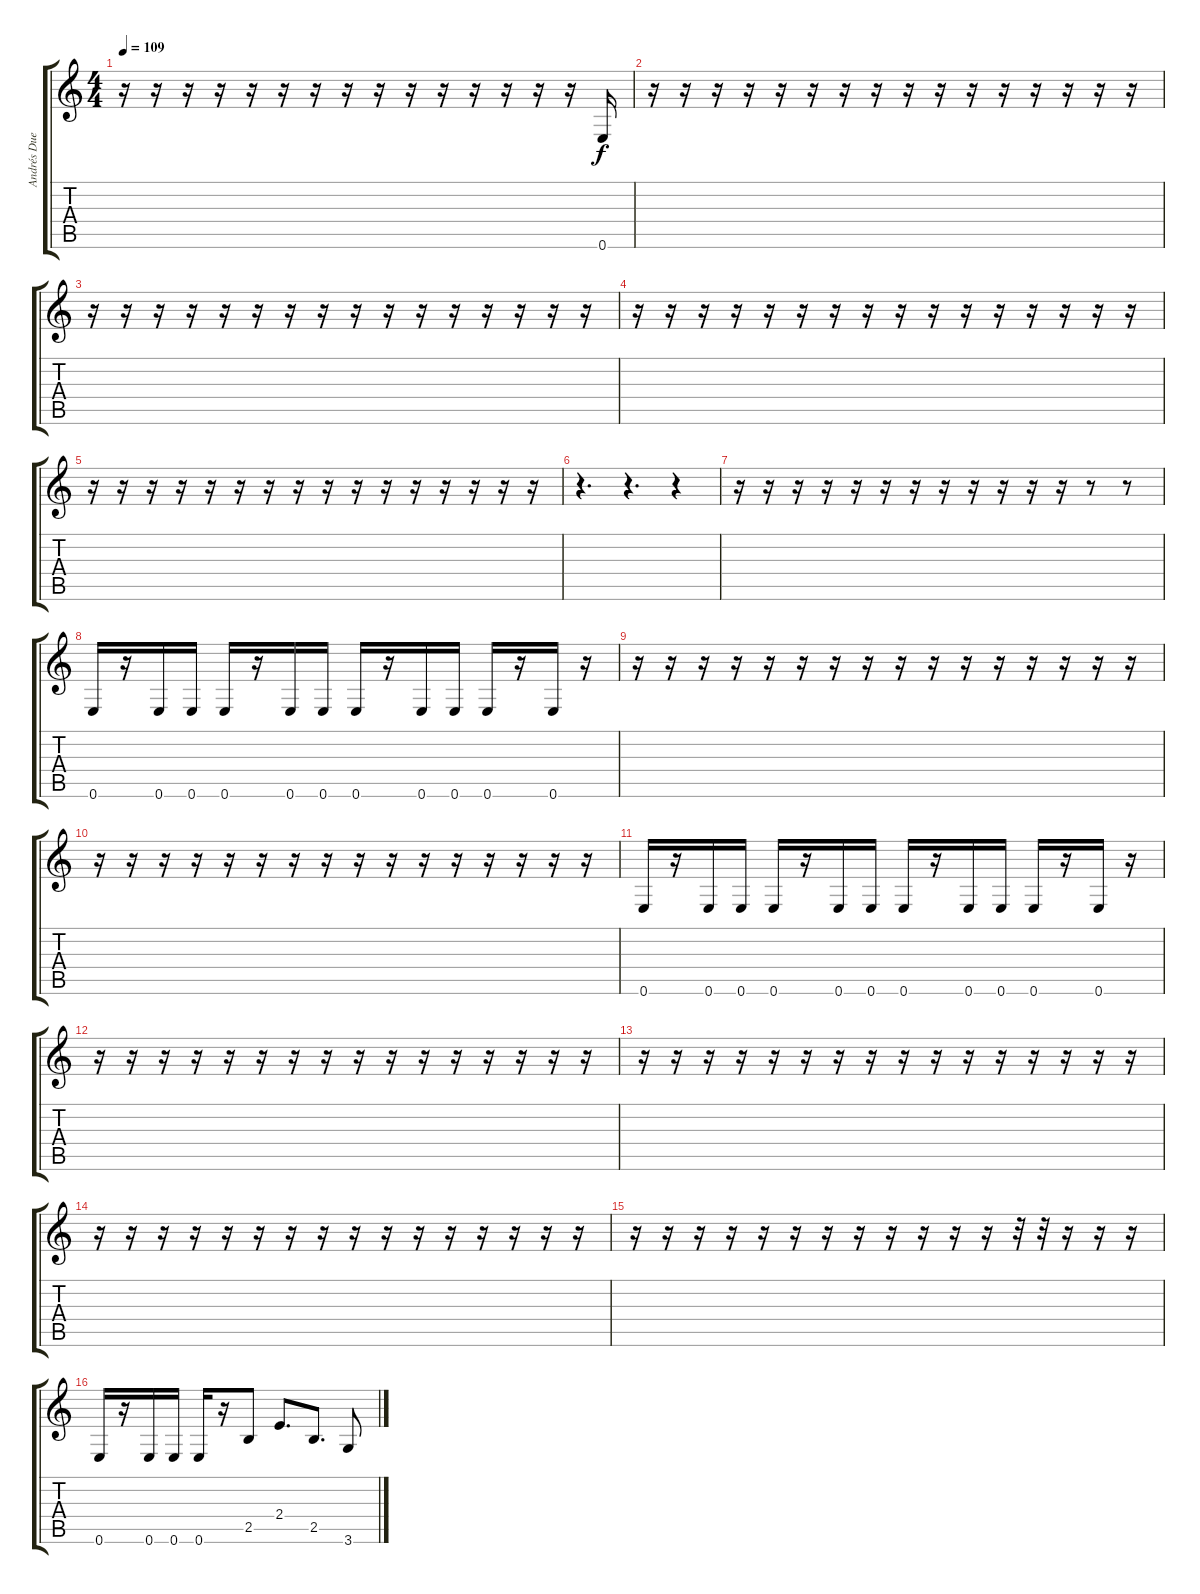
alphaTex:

\track ("Andrés Duende" "Andrés Due") {instrument fretlessbass}
\staff {score tabs}
\tuning (E4 B3 G3 D3 A2 E2) {hide}
\ts (4 4)
\tempo 109
\clef g2
\ks c
r.16{dy f} r.16 r.16 r.16 r.16 r.16 r.16 r.16 r.16 r.16 r.16 r.16 r.16 r.16 r.16 0.6.16 |
r.16 r.16 r.16 r.16 r.16 r.16 r.16 r.16 r.16 r.16 r.16 r.16 r.16 r.16 r.16 r.16 |
r.16 r.16 r.16 r.16 r.16 r.16 r.16 r.16 r.16 r.16 r.16 r.16 r.16 r.16 r.16 r.16 |
r.16 r.16 r.16 r.16 r.16 r.16 r.16 r.16 r.16 r.16 r.16 r.16 r.16 r.16 r.16 r.16 |
r.16 r.16 r.16 r.16 r.16 r.16 r.16 r.16 r.16 r.16 r.16 r.16 r.16 r.16 r.16 r.16 |
r.4{d} r.4{d} r.4 |
r.16 r.16 r.16 r.16 r.16 r.16 r.16 r.16 r.16 r.16 r.16 r.16 r.8 r.8 |
0.6.16 r.16 0.6.16 0.6.16 0.6.16 r.16 0.6.16 0.6.16 0.6.16 r.16 0.6.16 0.6.16 0.6.16 r.16 0.6.16 r.16 |
r.16 r.16 r.16 r.16 r.16 r.16 r.16 r.16 r.16 r.16 r.16 r.16 r.16 r.16 r.16 r.16 |
r.16 r.16 r.16 r.16 r.16 r.16 r.16 r.16 r.16 r.16 r.16 r.16 r.16 r.16 r.16 r.16 |
0.6.16 r.16 0.6.16 0.6.16 0.6.16 r.16 0.6.16 0.6.16 0.6.16 r.16 0.6.16 0.6.16 0.6.16 r.16 0.6.16 r.16 |
r.16 r.16 r.16 r.16 r.16 r.16 r.16 r.16 r.16 r.16 r.16 r.16 r.16 r.16 r.16 r.16 |
r.16 r.16 r.16 r.16 r.16 r.16 r.16 r.16 r.16 r.16 r.16 r.16 r.16 r.16 r.16 r.16 |
r.16 r.16 r.16 r.16 r.16 r.16 r.16 r.16 r.16 r.16 r.16 r.16 r.16 r.16 r.16 r.16 |
r.16 r.16 r.16 r.16 r.16 r.16 r.16 r.16 r.16 r.16 r.16 r.16 r.32 r.32 r.16 r.16 r.16 |
0.6.16 r.16 0.6.16{volume 16} 0.6.16 0.6.16 r.16 2.5.8 2.4.8{d} 2.5.8{d} 3.6.8
